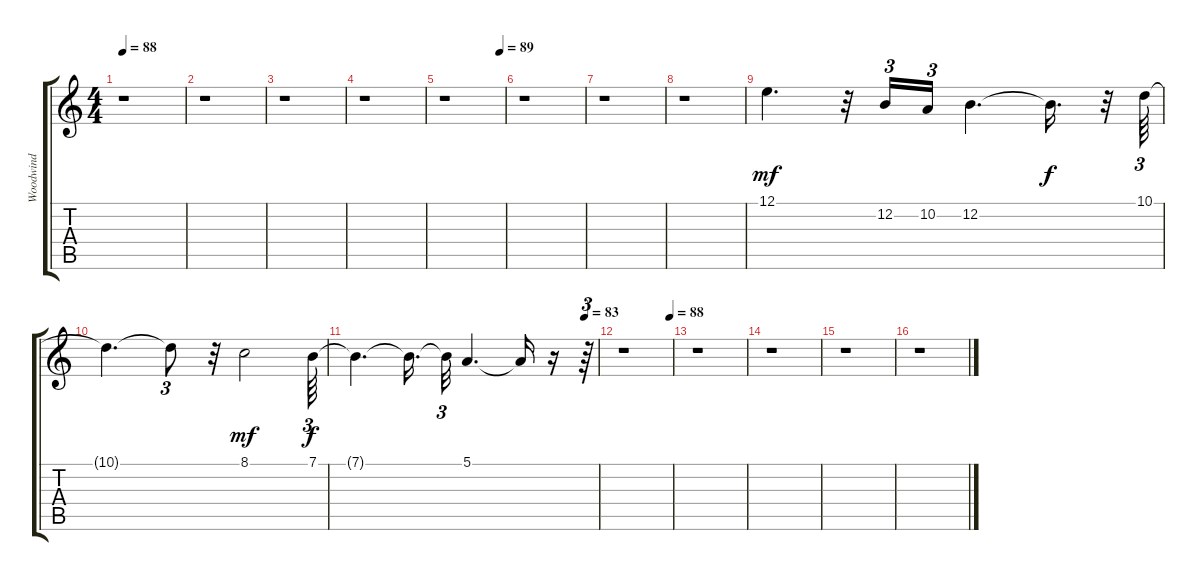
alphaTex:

\track ("Woodwind" "Woodwind") {instrument flute}
\staff {score tabs}
\tuning (E4 B3 G3 D3 A2 E2) {hide}
\ts (4 4)
\tempo 88
\clef g2
\ks c
r.1{dy mf} |
r.1 |
r.1 |
r.1 |
\tempo (89 0.9270833333333334)
r.1 |
r.1 |
r.1 |
r.1 |
12.1.4{d} r.32 12.2.16{tu (3 2)} 10.2.16{tu (3 2)} 12.2.4{d} 12.2{t}.16{d dy f} r.32 10.1.64{tu (3 2)} |
10.1{t}.4{d} 10.1{t}.8{tu (3 2)} r.32 8.1.2{dy mf} 7.1.64{tu (3 2) dy f} |
\tempo (83 0.9479166666666666)
7.1{t}.4{d} 7.1{t}.16{d} 7.1{t}.32{tu (3 2)} 5.1.4{d} 5.1{t}.16 r.16 r.64{tu (3 2)} |
\tempo (88 0.9583333333333334)
r.1 |
r.1 |
r.1 |
r.1 |
r.1
